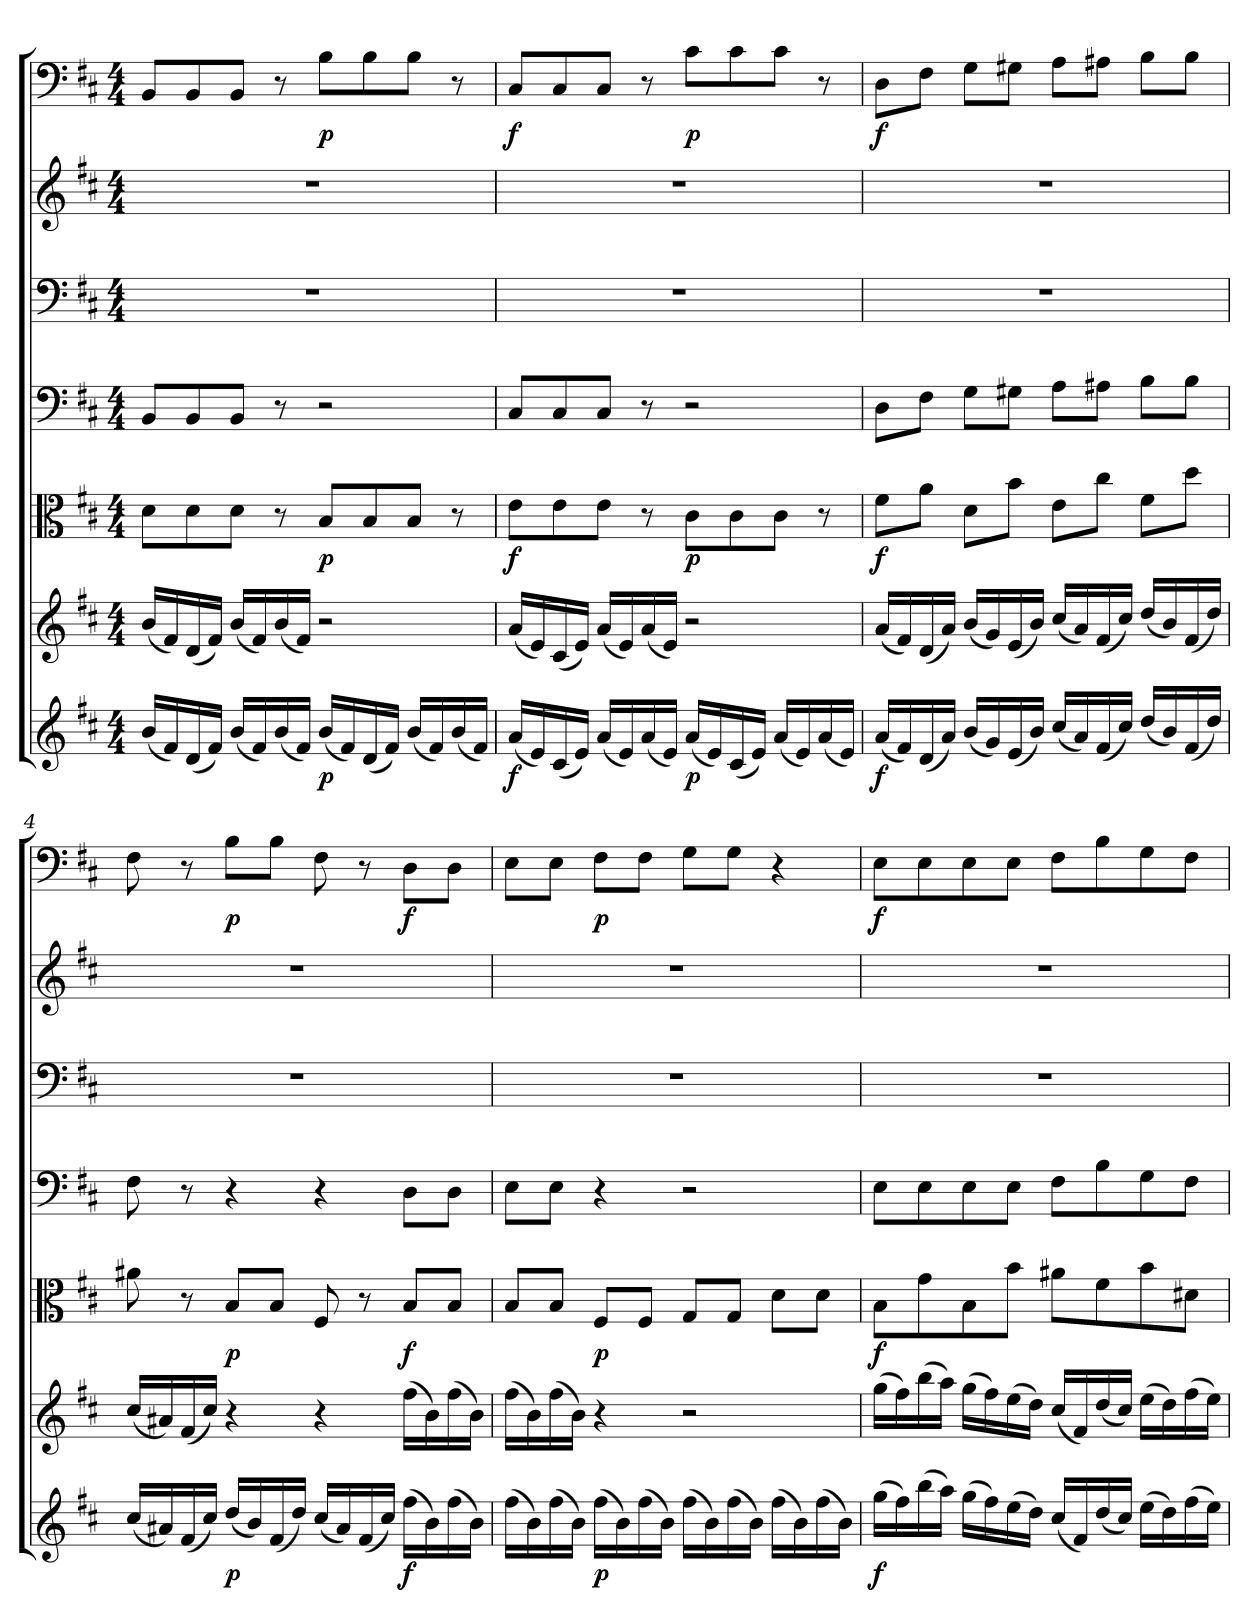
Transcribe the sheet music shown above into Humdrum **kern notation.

**kern	**dynam	**kern	**kern	**dynam	**kern	**kern	**kern	**kern	**dynam
*part7	*part7	*part6	*part5	*part5	*part4	*part3	*part2	*part1	*part1
*staff7	*staff7	*staff6	*staff5	*staff5	*staff4	*staff3	*staff2	*staff1	*staff1
*clefG2	*	*clefG2	*clefC3	*	*clefF4	*clefF4	*clefG2	*clefF4	*
*k[f#c#]	*	*k[f#c#]	*k[f#c#]	*	*k[f#c#]	*k[f#c#]	*k[f#c#]	*k[f#c#]	*
*b:	*	*b:	*b:	*	*b:	*b:	*b:	*b:	*
*M4/4	*	*M4/4	*M4/4	*	*M4/4	*M4/4	*M4/4	*M4/4	*
=1	=1	=1	=1	=1	=1	=1	=1	=1	=1
(16b/LL	.	(16b/LL	8d\L	.	8BB/L	1r	1r	8BB/L	.
16f#/)	.	16f#/)	.	.	.	.	.	.	.
(16d/	.	(16d/	8d\	.	8BB/	.	.	8BB/	.
16f#/JJ)	.	16f#/JJ)	.	.	.	.	.	.	.
(16b/LL	.	(16b/LL	8d\J	.	8BB/J	.	.	8BB/J	.
16f#/)	.	16f#/)	.	.	.	.	.	.	.
(16b/	.	(16b/	8r	.	8r	.	.	8r	.
16f#/JJ)	.	16f#/JJ)	.	.	.	.	.	.	.
(16b/LL	p	2r	8B/L	p	2r	.	.	8B\L	p
16f#/)	.	.	.	.	.	.	.	.	.
(16d/	.	.	8B/	.	.	.	.	8B\	.
16f#/JJ)	.	.	.	.	.	.	.	.	.
(16b/LL	.	.	8B/J	.	.	.	.	8B\J	.
16f#/)	.	.	.	.	.	.	.	.	.
(16b/	.	.	8r	.	.	.	.	8r	.
16f#/JJ)	.	.	.	.	.	.	.	.	.
=2	=2	=2	=2	=2	=2	=2	=2	=2	=2
(16a/LL	f	(16a/LL	8e\L	f	8C#/L	1r	1r	8C#/L	f
16e/)	.	16e/)	.	.	.	.	.	.	.
(16c#/	.	(16c#/	8e\	.	8C#/	.	.	8C#/	.
16e/JJ)	.	16e/JJ)	.	.	.	.	.	.	.
(16a/LL	.	(16a/LL	8e\J	.	8C#/J	.	.	8C#/J	.
16e/)	.	16e/)	.	.	.	.	.	.	.
(16a/	.	(16a/	8r	.	8r	.	.	8r	.
16e/JJ)	.	16e/JJ)	.	.	.	.	.	.	.
(16a/LL	p	2r	8c#\L	p	2r	.	.	8c#\L	p
16e/)	.	.	.	.	.	.	.	.	.
(16c#/	.	.	8c#\	.	.	.	.	8c#\	.
16e/JJ)	.	.	.	.	.	.	.	.	.
(16a/LL	.	.	8c#\J	.	.	.	.	8c#\J	.
16e/)	.	.	.	.	.	.	.	.	.
(16a/	.	.	8r	.	.	.	.	8r	.
16e/JJ)	.	.	.	.	.	.	.	.	.
=3	=3	=3	=3	=3	=3	=3	=3	=3	=3
(16a/LL	f	(16a/LL	8f#\L	f	8D\L	1r	1r	8D\L	f
16f#/)	.	16f#/)	.	.	.	.	.	.	.
(16d/	.	(16d/	8a\J	.	8F#\J	.	.	8F#\J	.
16a/JJ)	.	16a/JJ)	.	.	.	.	.	.	.
(16b/LL	.	(16b/LL	8d\L	.	8G\L	.	.	8G\L	.
16g/)	.	16g/)	.	.	.	.	.	.	.
(16e/	.	(16e/	8b\J	.	8G#X\J	.	.	8G#X\J	.
16b/JJ)	.	16b/JJ)	.	.	.	.	.	.	.
(16cc#/LL	.	(16cc#/LL	8e\L	.	8A\L	.	.	8A\L	.
16a/)	.	16a/)	.	.	.	.	.	.	.
(16f#/	.	(16f#/	8cc#\J	.	8A#X\J	.	.	8A#X\J	.
16cc#/JJ)	.	16cc#/JJ)	.	.	.	.	.	.	.
(16dd/LL	.	(16dd/LL	8f#\L	.	8B\L	.	.	8B\L	.
16b/)	.	16b/)	.	.	.	.	.	.	.
(16f#/	.	(16f#/	8dd\J	.	8B\J	.	.	8B\J	.
16dd/JJ)	.	16dd/JJ)	.	.	.	.	.	.	.
=4	=4	=4	=4	=4	=4	=4	=4	=4	=4
(16cc#/LL	.	(16cc#/LL	8a#X\	.	8F#\	1r	1r	8F#\	.
16a#X/)	.	16a#X/)	.	.	.	.	.	.	.
(16f#/	.	(16f#/	8r	.	8r	.	.	8r	.
16cc#/JJ)	.	16cc#/JJ)	.	.	.	.	.	.	.
(16dd/LL	p	4r	8B/L	p	4r	.	.	8B\L	p
16b/)	.	.	.	.	.	.	.	.	.
(16f#/	.	.	8B/J	.	.	.	.	8B\J	.
16dd/JJ)	.	.	.	.	.	.	.	.	.
(16cc#/LL	.	4r	8F#/	.	4r	.	.	8F#\	.
16a#/)	.	.	.	.	.	.	.	.	.
(16f#/	.	.	8r	.	.	.	.	8r	.
16cc#/JJ)	.	.	.	.	.	.	.	.	.
(16ff#\LL	f	(16ff#\LL	8B/L	f	8D\L	.	.	8D\L	f
16b\)	.	16b\)	.	.	.	.	.	.	.
(16ff#\	.	(16ff#\	8B/J	.	8D\J	.	.	8D\J	.
16b\JJ)	.	16b\JJ)	.	.	.	.	.	.	.
=5	=5	=5	=5	=5	=5	=5	=5	=5	=5
(16ff#\LL	.	(16ff#\LL	8B/L	.	8E\L	1r	1r	8E\L	.
16b\)	.	16b\)	.	.	.	.	.	.	.
(16ff#\	.	(16ff#\	8B/J	.	8E\J	.	.	8E\J	.
16b\JJ)	.	16b\JJ)	.	.	.	.	.	.	.
(16ff#\LL	p	4r	8F#/L	p	4r	.	.	8F#\L	p
16b\)	.	.	.	.	.	.	.	.	.
(16ff#\	.	.	8F#/J	.	.	.	.	8F#\J	.
16b\JJ)	.	.	.	.	.	.	.	.	.
(16ff#\LL	.	2r	8G/L	.	2r	.	.	8G\L	.
16b\)	.	.	.	.	.	.	.	.	.
(16ff#\	.	.	8G/J	.	.	.	.	8G\J	.
16b\JJ)	.	.	.	.	.	.	.	.	.
(16ff#\LL	.	.	8d\L	.	.	.	.	4r	.
16b\)	.	.	.	.	.	.	.	.	.
(16ff#\	.	.	8d\J	.	.	.	.	.	.
16b\JJ)	.	.	.	.	.	.	.	.	.
=6	=6	=6	=6	=6	=6	=6	=6	=6	=6
(16gg\LL	f	(16gg\LL	8B\L	f	8E\L	1r	1r	8E\L	f
16ff#\)	.	16ff#\)	.	.	.	.	.	.	.
(16bb\	.	(16bb\	8g\	.	8E\	.	.	8E\	.
16aa\JJ)	.	16aa\JJ)	.	.	.	.	.	.	.
(16gg\LL	.	(16gg\LL	8B\	.	8E\	.	.	8E\	.
16ff#\)	.	16ff#\)	.	.	.	.	.	.	.
(16ee\	.	(16ee\	8b\J	.	8E\J	.	.	8E\J	.
16dd\JJ)	.	16dd\JJ)	.	.	.	.	.	.	.
(16cc#/LL	.	(16cc#/LL	8a#X\L	.	8F#\L	.	.	8F#\L	.
16f#/)	.	16f#/)	.	.	.	.	.	.	.
(16dd/	.	(16dd/	8f#\	.	8B\	.	.	8B\	.
16cc#/JJ)	.	16cc#/JJ)	.	.	.	.	.	.	.
(16ee\LL	.	(16ee\LL	8b\	.	8G\	.	.	8G\	.
16dd\)	.	16dd\)	.	.	.	.	.	.	.
(16ff#\	.	(16ff#\	8d#X\J	.	8F#\J	.	.	8F#\J	.
16ee\JJ)	.	16ee\JJ)	.	.	.	.	.	.	.
=	=	=	=	=	=	=	=	=	=
*-	*-	*-	*-	*-	*-	*-	*-	*-	*-
